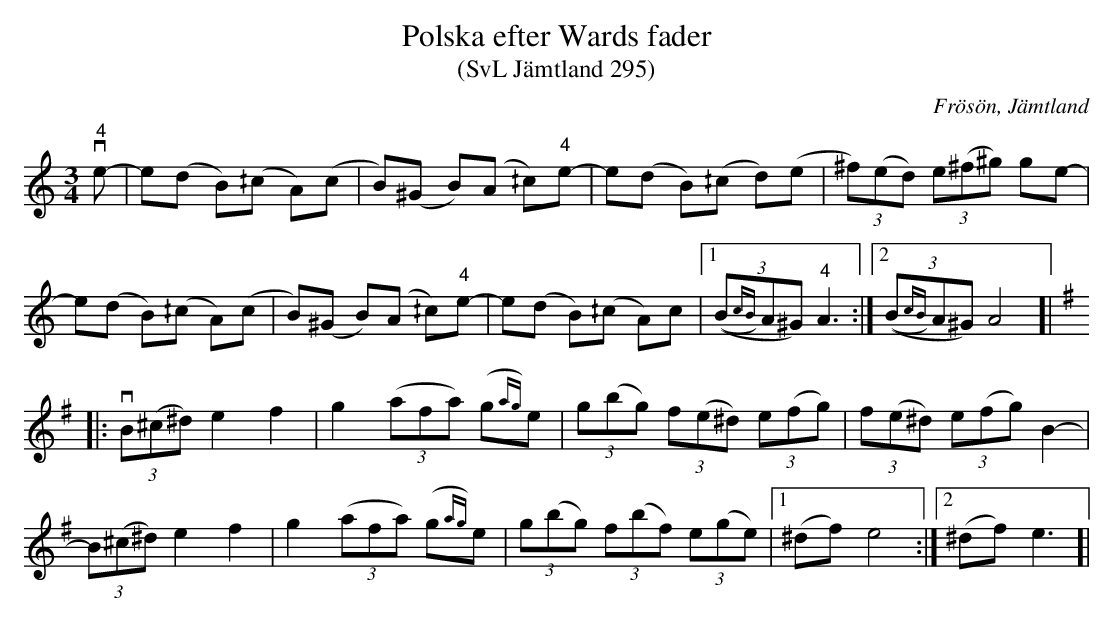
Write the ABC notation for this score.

X:1
T:Polska efter Wards fader
T:(SvL Jämtland 295)
O:Frösön, Jämtland
M:3/4
L:1/8
K:Am
v"^4"e-|e(d B)(^/c A)(c|B)(^G B)(A ^/c)"^4"e-|e(d B)(^/c d)(e|(3/^f)(ed) (3e(^f^g) ge-|
e(d B)(^/c A)(c|B)(^G B)(A ^/c)"^4"e-|e(d B)(^/c A)c|1 (3((B{cB})A^G) "^4"A3:|2(3((B{cB})A^G) A4]|
K:Em
|:v(3B(^c^d) e2 f2|g2 (3(afa) (g{ag})e|(3g(bg) (3f(e^d) (3e(fg)|(3f(e^d) (3e(fg) B2-|
(3B(^c^d) e2 f2|g2 (3(afa) (g{ag})e|(3g(bg) (3f(bf) (3e(ge)|1(^df) e4:|2(^df) e3]|
